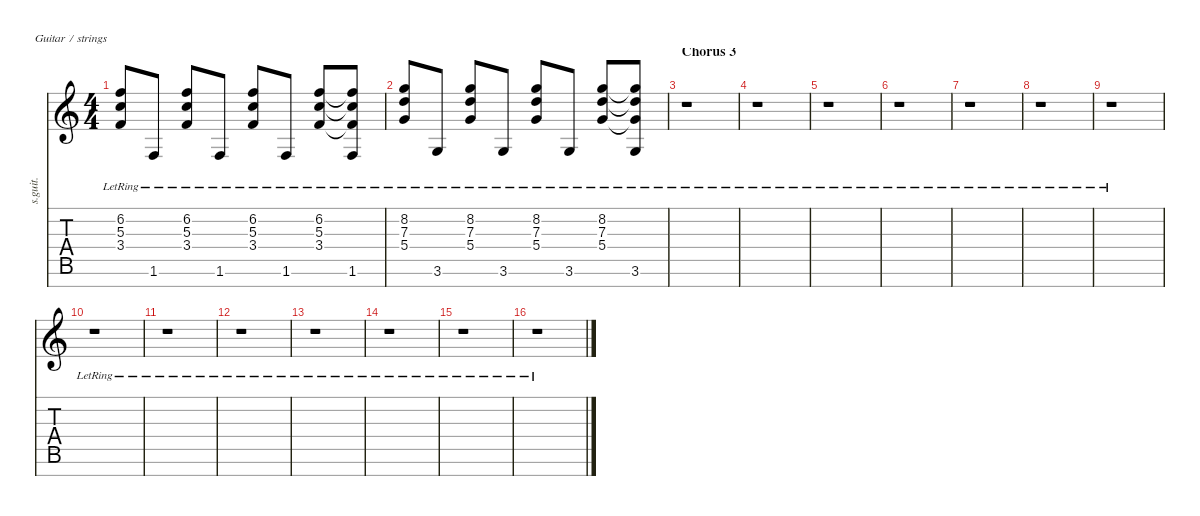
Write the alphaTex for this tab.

\defaultSystemsLayout 4
\hideDynamics
\bracketExtendMode nobrackets
\track ("Studio" "s.guit.") {instrument acousticgrandpiano}
\staff {score tabs}
\tuning (E4 B3 G3 D3 A2 E2 B1)
\displaytranspose 12
\ts (4 4)
\tempo (149 hide)
\clef g2
\ks c
(6.2{lr} 5.3{lr} 3.4{lr}).8{lyrics (0 "") lyrics (1 "") lyrics (2 "") lyrics (3 "") lyrics (4 "") dy f} 1.6{lr}.8{lyrics (0 "") lyrics (1 "") lyrics (2 "") lyrics (3 "") lyrics (4 "")} (6.2{lr} 5.3{lr} 3.4{lr}).8{lyrics (0 "") lyrics (1 "") lyrics (2 "") lyrics (3 "") lyrics (4 "")} 1.6{lr}.8{lyrics (0 "") lyrics (1 "") lyrics (2 "") lyrics (3 "") lyrics (4 "")} (6.2{lr} 5.3{lr} 3.4{lr}).8{lyrics (0 "") lyrics (1 "") lyrics (2 "") lyrics (3 "") lyrics (4 "")} 1.6{lr}.8{lyrics (0 "") lyrics (1 "") lyrics (2 "") lyrics (3 "") lyrics (4 "")} (6.2{lr} 5.3{lr} 3.4{lr}).8{lyrics (0 "") lyrics (1 "") lyrics (2 "") lyrics (3 "") lyrics (4 "")} (6.2{lr t} 5.3{lr t} 3.4{lr t} 1.6{lr}).8{lyrics (0 "") lyrics (1 "") lyrics (2 "") lyrics (3 "") lyrics (4 "")} |
(8.2{lr} 7.3{lr} 5.4{lr}).8{lyrics (0 "") lyrics (1 "") lyrics (2 "") lyrics (3 "") lyrics (4 "")} 3.6{lr}.8{lyrics (0 "") lyrics (1 "") lyrics (2 "") lyrics (3 "") lyrics (4 "")} (8.2{lr} 7.3{lr} 5.4{lr}).8{lyrics (0 "") lyrics (1 "") lyrics (2 "") lyrics (3 "") lyrics (4 "")} 3.6{lr}.8{lyrics (0 "") lyrics (1 "") lyrics (2 "") lyrics (3 "") lyrics (4 "")} (8.2{lr} 7.3{lr} 5.4{lr}).8{lyrics (0 "") lyrics (1 "") lyrics (2 "") lyrics (3 "") lyrics (4 "")} 3.6{lr}.8{lyrics (0 "") lyrics (1 "") lyrics (2 "") lyrics (3 "") lyrics (4 "")} (8.2{lr} 7.3{lr} 5.4{lr}).8{lyrics (0 "") lyrics (1 "") lyrics (2 "") lyrics (3 "") lyrics (4 "")} (8.2{lr t} 7.3{lr t} 5.4{lr t} 3.6{lr}).8{lyrics (0 "") lyrics (1 "") lyrics (2 "") lyrics (3 "") lyrics (4 "")} |
\section ("" "Chorus 3")
r.1 |
r.1 |
r.1 |
r.1 |
r.1 |
r.1 |
r.1 |
r.1 |
r.1 |
r.1 |
r.1 |
r.1 |
r.1 |
r.1
